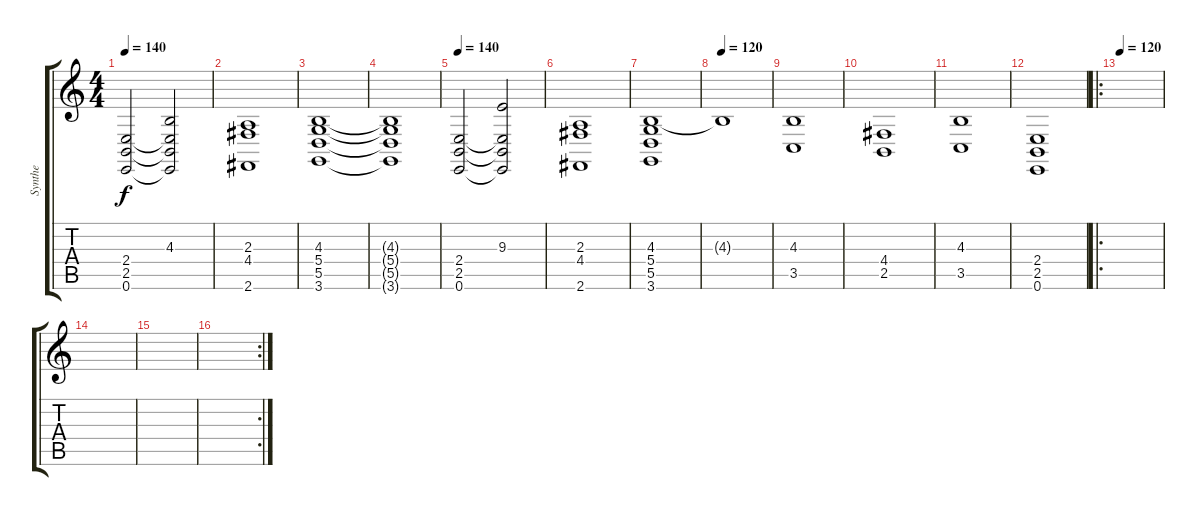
\track ("Synthe" "Synthe") {instrument stringensemble2}
\staff {score tabs}
\tuning (E4 B3 G3 D3 A2 E2) {hide}
\ts (4 4)
\tempo 140
\clef g2
\ks c
(2.4 2.5 0.6).2{dy f} (4.3 2.4{t} 2.5{t} 0.6{t}).2 |
(2.3 4.4 2.6).1 |
(4.3 5.4 5.5 3.6).1 |
(4.3{t} 5.4{t} 5.5{t} 3.6{t}).1 |
\tempo 140
(2.4 2.5 0.6).2 (9.3 2.4{t} 2.5{t} 0.6{t}).2 |
(2.3 4.4 2.6).1 |
(4.3 5.4 5.5 3.6).1 |
\tempo 120
4.3{t}.1 |
(4.3 3.5).1 |
(4.4 2.5).1 |
(4.3 3.5).1 |
(2.4 2.5 0.6).1 |
\ro
\tempo 120
|
|
|
\rc 2
